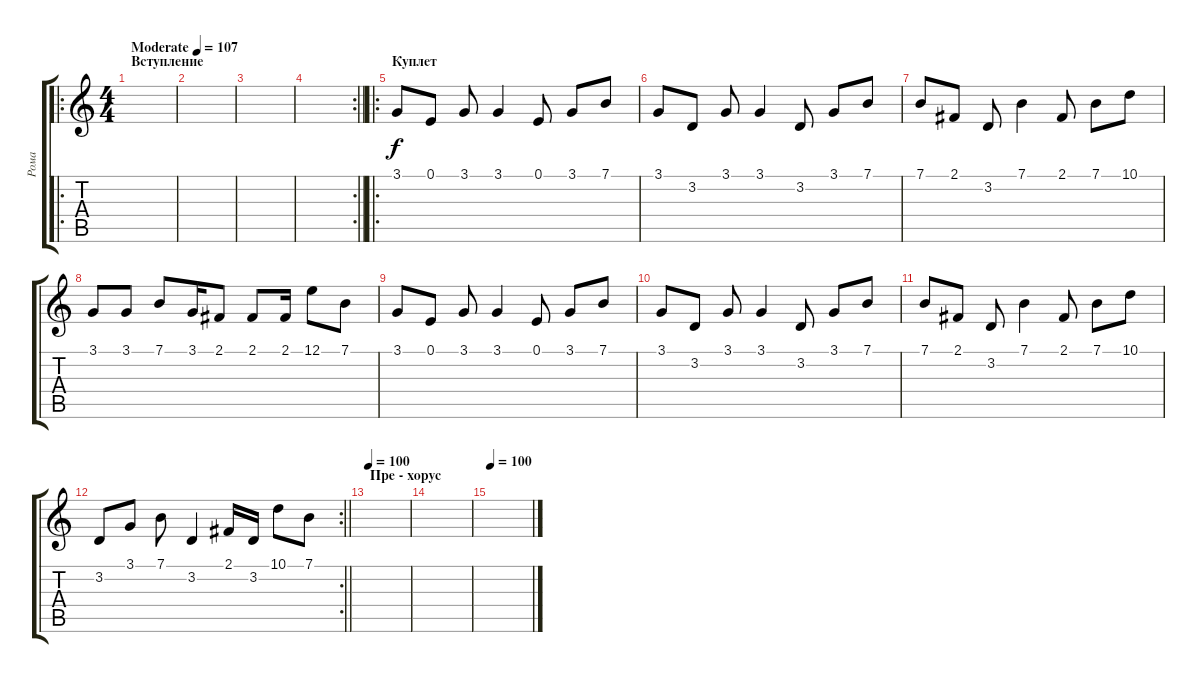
\track ("Рома" "Рома") {instrument acousticgrandpiano}
\staff {score tabs}
\tuning (E4 B3 G3 D3 A2 E2) {hide}
\ro
\ts (4 4)
\section ("" "Вступление")
\tempo (107 "Moderate")
\clef g2
\ks c
|
|
|
\rc 2
\barLineRight lightlight
|
\ro
\section ("" "Куплет")
3.1.8 0.1.8 3.1.8 3.1.4 0.1.8 3.1.8 7.1.8 |
3.1.8 3.2.8 3.1.8 3.1.4 3.2.8 3.1.8 7.1.8 |
7.1.8 2.1.8 3.2.8 7.1.4 2.1.8 7.1.8 10.1.8 |
3.1.8 3.1.8 7.1.8 3.1.16 2.1.8 2.1.8 2.1.16 12.1.8 7.1.8 |
3.1.8 0.1.8 3.1.8 3.1.4 0.1.8 3.1.8 7.1.8 |
3.1.8 3.2.8 3.1.8 3.1.4 3.2.8 3.1.8 7.1.8 |
7.1.8 2.1.8 3.2.8 7.1.4 2.1.8 7.1.8 10.1.8 |
\rc 2
\barLineRight lightlight
3.2.8 3.1.8 7.1.8 3.2.4 2.1.16 3.2.16 10.1.8 7.1.8 |
\section ("" "Пре - хорус")
\tempo 100
|
|
\tempo 100
